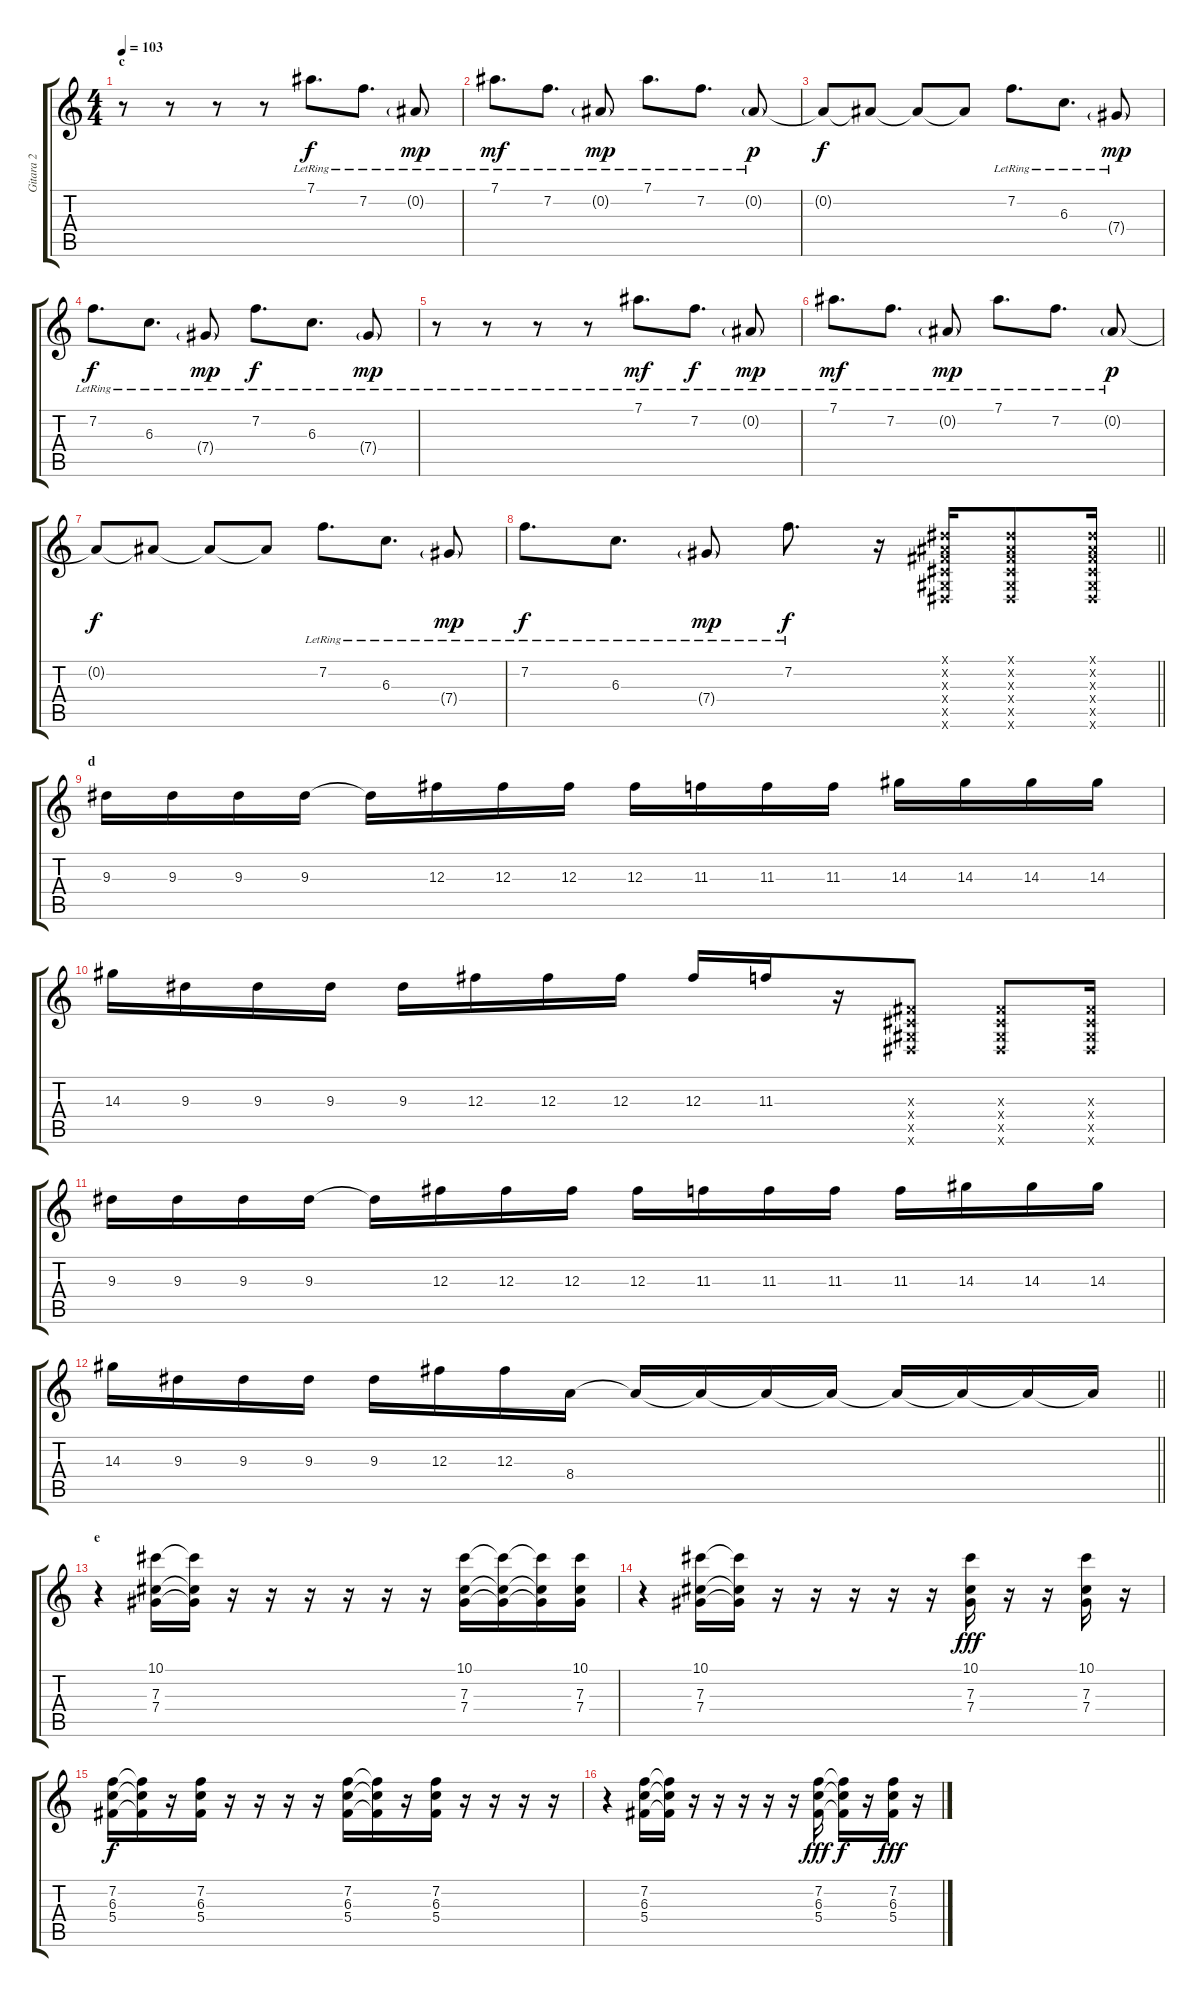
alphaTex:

\track ("Gitara 2" "Gitara 2") {instrument electricguitarclean}
\staff {score tabs}
\tuning (Eb4 Bb3 Gb3 Db3 Ab2 Eb2) {hide}
\ts (4 4)
\section ("" "c")
\tempo 103
\clef g2
\ks c
r.8{dy mp} r.8 r.8 r.8 7.1{lr}.8{d dy f} 7.2{lr}.8{d} 0.2{g lr}.8{dy mp} |
7.1{lr}.8{d dy mf} 7.2{lr}.8{d} 0.2{g lr}.8{dy mp} 7.1{lr}.8{d} 7.2{lr}.8{d} 0.2{g lr}.8{dy p} |
0.2{t}.8{dy f} 0.2{t}.8 0.2{t}.8 0.2{t}.8 7.2{lr}.8{d} 6.3{lr}.8{d} 7.4{g lr}.8{dy mp} |
7.2{lr}.8{d dy f} 6.3{lr}.8{d} 7.4{g lr}.8{dy mp} 7.2{lr}.8{d dy f} 6.3{lr}.8{d} 7.4{g lr}.8{dy mp} |
r.8 r.8 r.8 r.8 7.1{lr}.8{d dy mf} 7.2{lr}.8{d dy f} 0.2{g lr}.8{dy mp} |
7.1{lr}.8{d dy mf} 7.2{lr}.8{d} 0.2{g lr}.8{dy mp} 7.1{lr}.8{d} 7.2{lr}.8{d} 0.2{g lr}.8{dy p} |
0.2{t}.8{dy f} 0.2{t}.8 0.2{t}.8 0.2{t}.8 7.2{lr}.8{d} 6.3{lr}.8{d} 7.4{g lr}.8{dy mp} |
\barLineRight lightlight
7.2{lr}.8{d dy f} 6.3{lr}.8{d} 7.4{g lr}.8{dy mp} 7.2{lr}.8{d dy f} r.16 (0.1{x} 0.2{x} 0.3{x} 0.4{x} 0.5{x} 0.6{x}).16{volume 8 instrument distortionguitar} (0.1{x} 0.2{x} 0.3{x} 0.4{x} 0.5{x} 0.6{x}).8 (0.1{x} 0.2{x} 0.3{x} 0.4{x} 0.5{x} 0.6{x}).16 |
\section ("" "d")
9.3.16 9.3.16 9.3.16 9.3.16 9.3{t}.16 12.3.16 12.3.16 12.3.16 12.3.16 11.3.16 11.3.16 11.3.16 14.3.16 14.3.16 14.3.16 14.3.16 |
14.3.16 9.3.16 9.3.16 9.3.16 9.3.16 12.3.16 12.3.16 12.3.16 12.3.16 11.3.16 r.16 (0.3{x} 0.4{x} 0.5{x} 0.6{x}).8 (0.3{x} 0.4{x} 0.5{x} 0.6{x}).8 (0.3{x} 0.4{x} 0.5{x} 0.6{x}).16 |
9.3.16 9.3.16 9.3.16 9.3.16 9.3{t}.16 12.3.16 12.3.16 12.3.16 12.3.16 11.3.16 11.3.16 11.3.16 11.3.16 14.3.16 14.3.16 14.3.16 |
\barLineRight lightlight
14.3.16 9.3.16 9.3.16 9.3.16 9.3.16 12.3.16 12.3.16 8.4.16 8.4{t}.16 8.4{t}.16 8.4{t}.16 8.4{t}.16 8.4{t}.16 8.4{t}.16 8.4{t}.16 8.4{t}.16 |
\section ("" "e")
r.4{volume 6 instrument electricguitarclean} (10.1 7.3 7.4).16 (10.1{t} 7.3{t} 7.4{t}).16 r.16 r.16 r.16 r.16 r.16 r.16 (10.1 7.3 7.4).16 (10.1{t} 7.3{t} 7.4{t}).16 (10.1{t} 7.3{t} 7.4{t}).16 (10.1 7.3 7.4).16 |
r.4 (10.1 7.3 7.4).16 (10.1{t} 7.3{t} 7.4{t}).16 r.16 r.16 r.16 r.16 r.16 (10.1 7.3 7.4).16{dy fff} r.16 r.16 (10.1 7.3 7.4).16 r.16 |
(7.2 6.3 5.4).16{dy f} (7.2{t} 6.3{t} 5.4{t}).16 r.16 (7.2 6.3 5.4).16 r.16 r.16 r.16 r.16 (7.2 6.3 5.4).16 (7.2{t} 6.3{t} 5.4{t}).16 r.16 (7.2 6.3 5.4).16 r.16 r.16 r.16 r.16 |
r.4 (7.2 6.3 5.4).16 (7.2{t} 6.3{t} 5.4{t}).16 r.16 r.16 r.16 r.16 r.16 (7.2 6.3 5.4).16{dy fff} (7.2{t} 6.3{t} 5.4{t}).16{dy f} r.16 (7.2 6.3 5.4).16{dy fff} r.16
